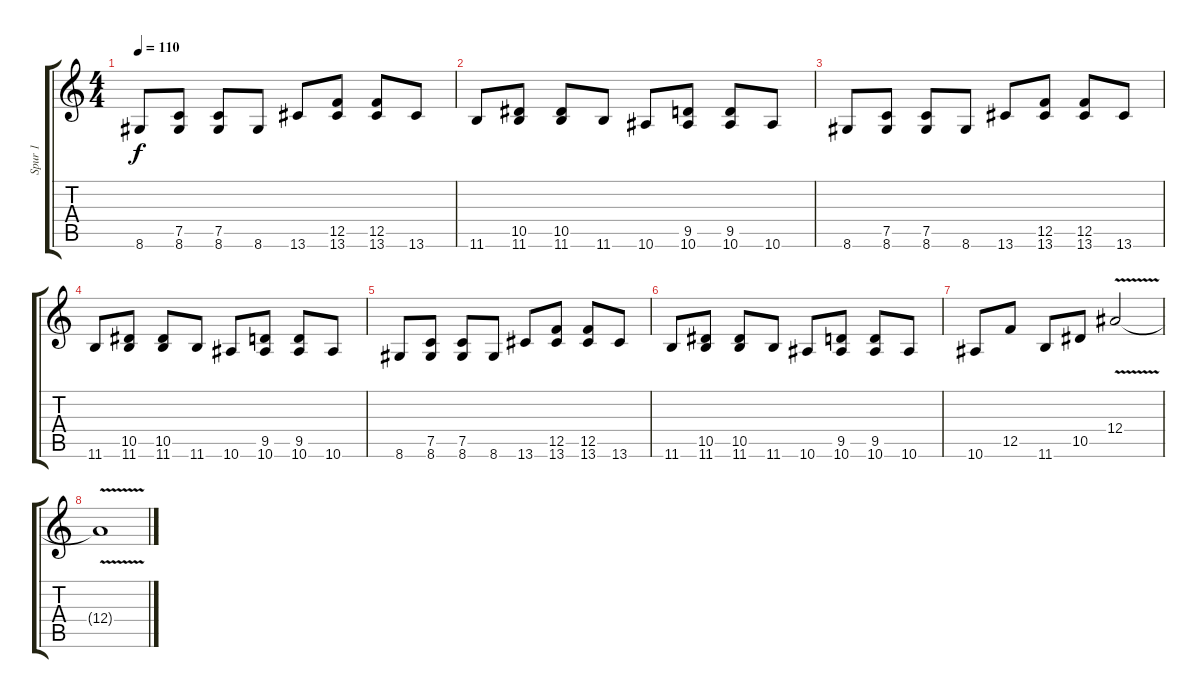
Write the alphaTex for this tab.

\track ("Spur 1" "Spur 1") {instrument distortionguitar}
\staff {score tabs}
\tuning (C4 G3 Eb3 Bb2 F2 C2) {hide}
\ts (4 4)
\tempo 110
\clef g2
\ks c
8.6.8{dy f} (7.5 8.6).8 (7.5 8.6).8 8.6.8 13.6.8 (12.5 13.6).8 (12.5 13.6).8 13.6.8 |
11.6.8 (10.5 11.6).8 (10.5 11.6).8 11.6.8 10.6.8 (9.5 10.6).8 (9.5 10.6).8 10.6.8 |
8.6.8 (7.5 8.6).8 (7.5 8.6).8 8.6.8 13.6.8 (12.5 13.6).8 (12.5 13.6).8 13.6.8 |
11.6.8 (10.5 11.6).8 (10.5 11.6).8 11.6.8 10.6.8 (9.5 10.6).8 (9.5 10.6).8 10.6.8 |
8.6.8 (7.5 8.6).8 (7.5 8.6).8 8.6.8 13.6.8 (12.5 13.6).8 (12.5 13.6).8 13.6.8 |
11.6.8 (10.5 11.6).8 (10.5 11.6).8 11.6.8 10.6.8 (9.5 10.6).8 (9.5 10.6).8 10.6.8 |
10.6.8 12.5.8 11.6.8 10.5.8 12.4{v}.2 |
12.4{t}.1
